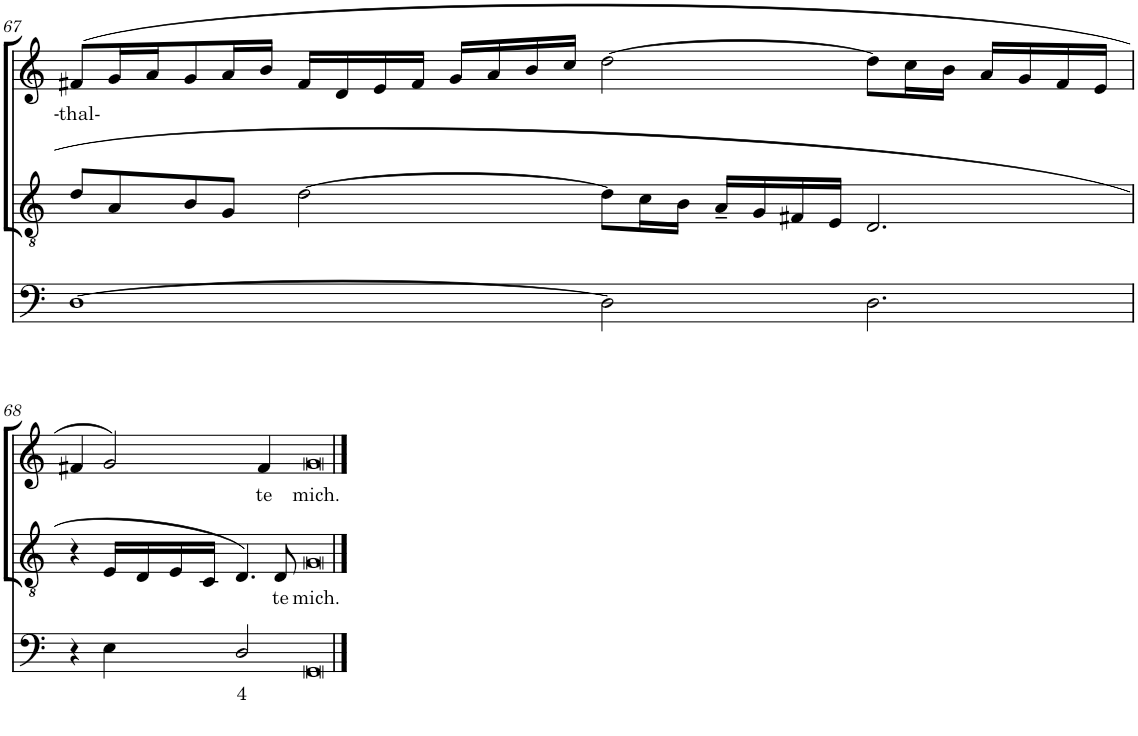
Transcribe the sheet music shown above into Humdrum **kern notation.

**kern	**text	**kern	**text	**kern	**text
*part3	*part3	*part2	*part2	*part1	*part1
*staff3	*staff3	*staff2	*staff2	*staff1	*staff1
*I"Continuo	*	*I"Tenor	*	*I"Soprano	*
!!LO:PB:g=z
*clefF4	*	*clefGv2	*	*clefG2	*
*k[]	*	*k[]	*	*k[]	*
*M4/2	*	*M4/2	*	*M4/2	*
=67	=67	=67	=67	=67	=67
!	!	!	!	!	!LO:LY:b
[1D	.	8d/L	.	(8f#X/L	thal-
.	.	8A/	.	16g/L	.
.	.	.	.	16a/J	.
.	.	8B/	.	8g/	.
.	.	8G/J	.	16a/L	.
.	.	.	.	16b/JJ	.
.	.	[2d\	.	16f#/LL	.
.	.	.	.	16d/	.
.	.	.	.	16e/	.
.	.	.	.	16f#/JJ	.
.	.	.	.	16g/LL	.
.	.	.	.	16a/	.
.	.	.	.	16b/	.
.	.	.	.	16cc/JJ	.
2D\]	.	8d\L]	.	[2dd\	.
.	.	16c\L	.	.	.
.	.	16B\JJ	.	.	.
.	.	16A~/LL	.	.	.
.	.	16G/	.	.	.
.	.	16F#X/	.	.	.
.	.	16E/JJ	.	.	.
[2D\	.	[2D/	.	8dd\L]	.
.	.	.	.	16cc\L	.
.	.	.	.	16b\JJ	.
.	.	.	.	16a/LL	.
.	.	.	.	16g/	.
.	.	.	.	16f#/	.
.	.	.	.	16e/JJ	.
!!LO:LB:g=z
=68	=68	=68	=68	=68	=68
4r	.	4r	.	4f#X/	.
4D\]	.	4D/]	.	2g/)	.
4E\	.	16E/LL	.	.	.
.	.	16D/	.	.	.
.	.	16E/	.	.	.
.	.	16C/JJ	.	.	.
!	!LO:LY:b	!	!	!	!LO:LY:b
2D/	4	4.D/	.	4f#/	te
!	!	!	!	!	!LO:LY:b
.	.	.	.	[1g	mich.
!	!	!	!LO:LY:b	!	!
.	.	8D/	te	.	.
!	!	!	!LO:LY:b	!	!
[1GG	.	[1G	mich.	.	.
.	.	.	.	4ryy	.
==69	==69	==69	==69	==69	==69
1GG]	.	1G]	.	1g]	.
=	=	=	=	=	=
*-	*-	*-	*-	*-	*-
